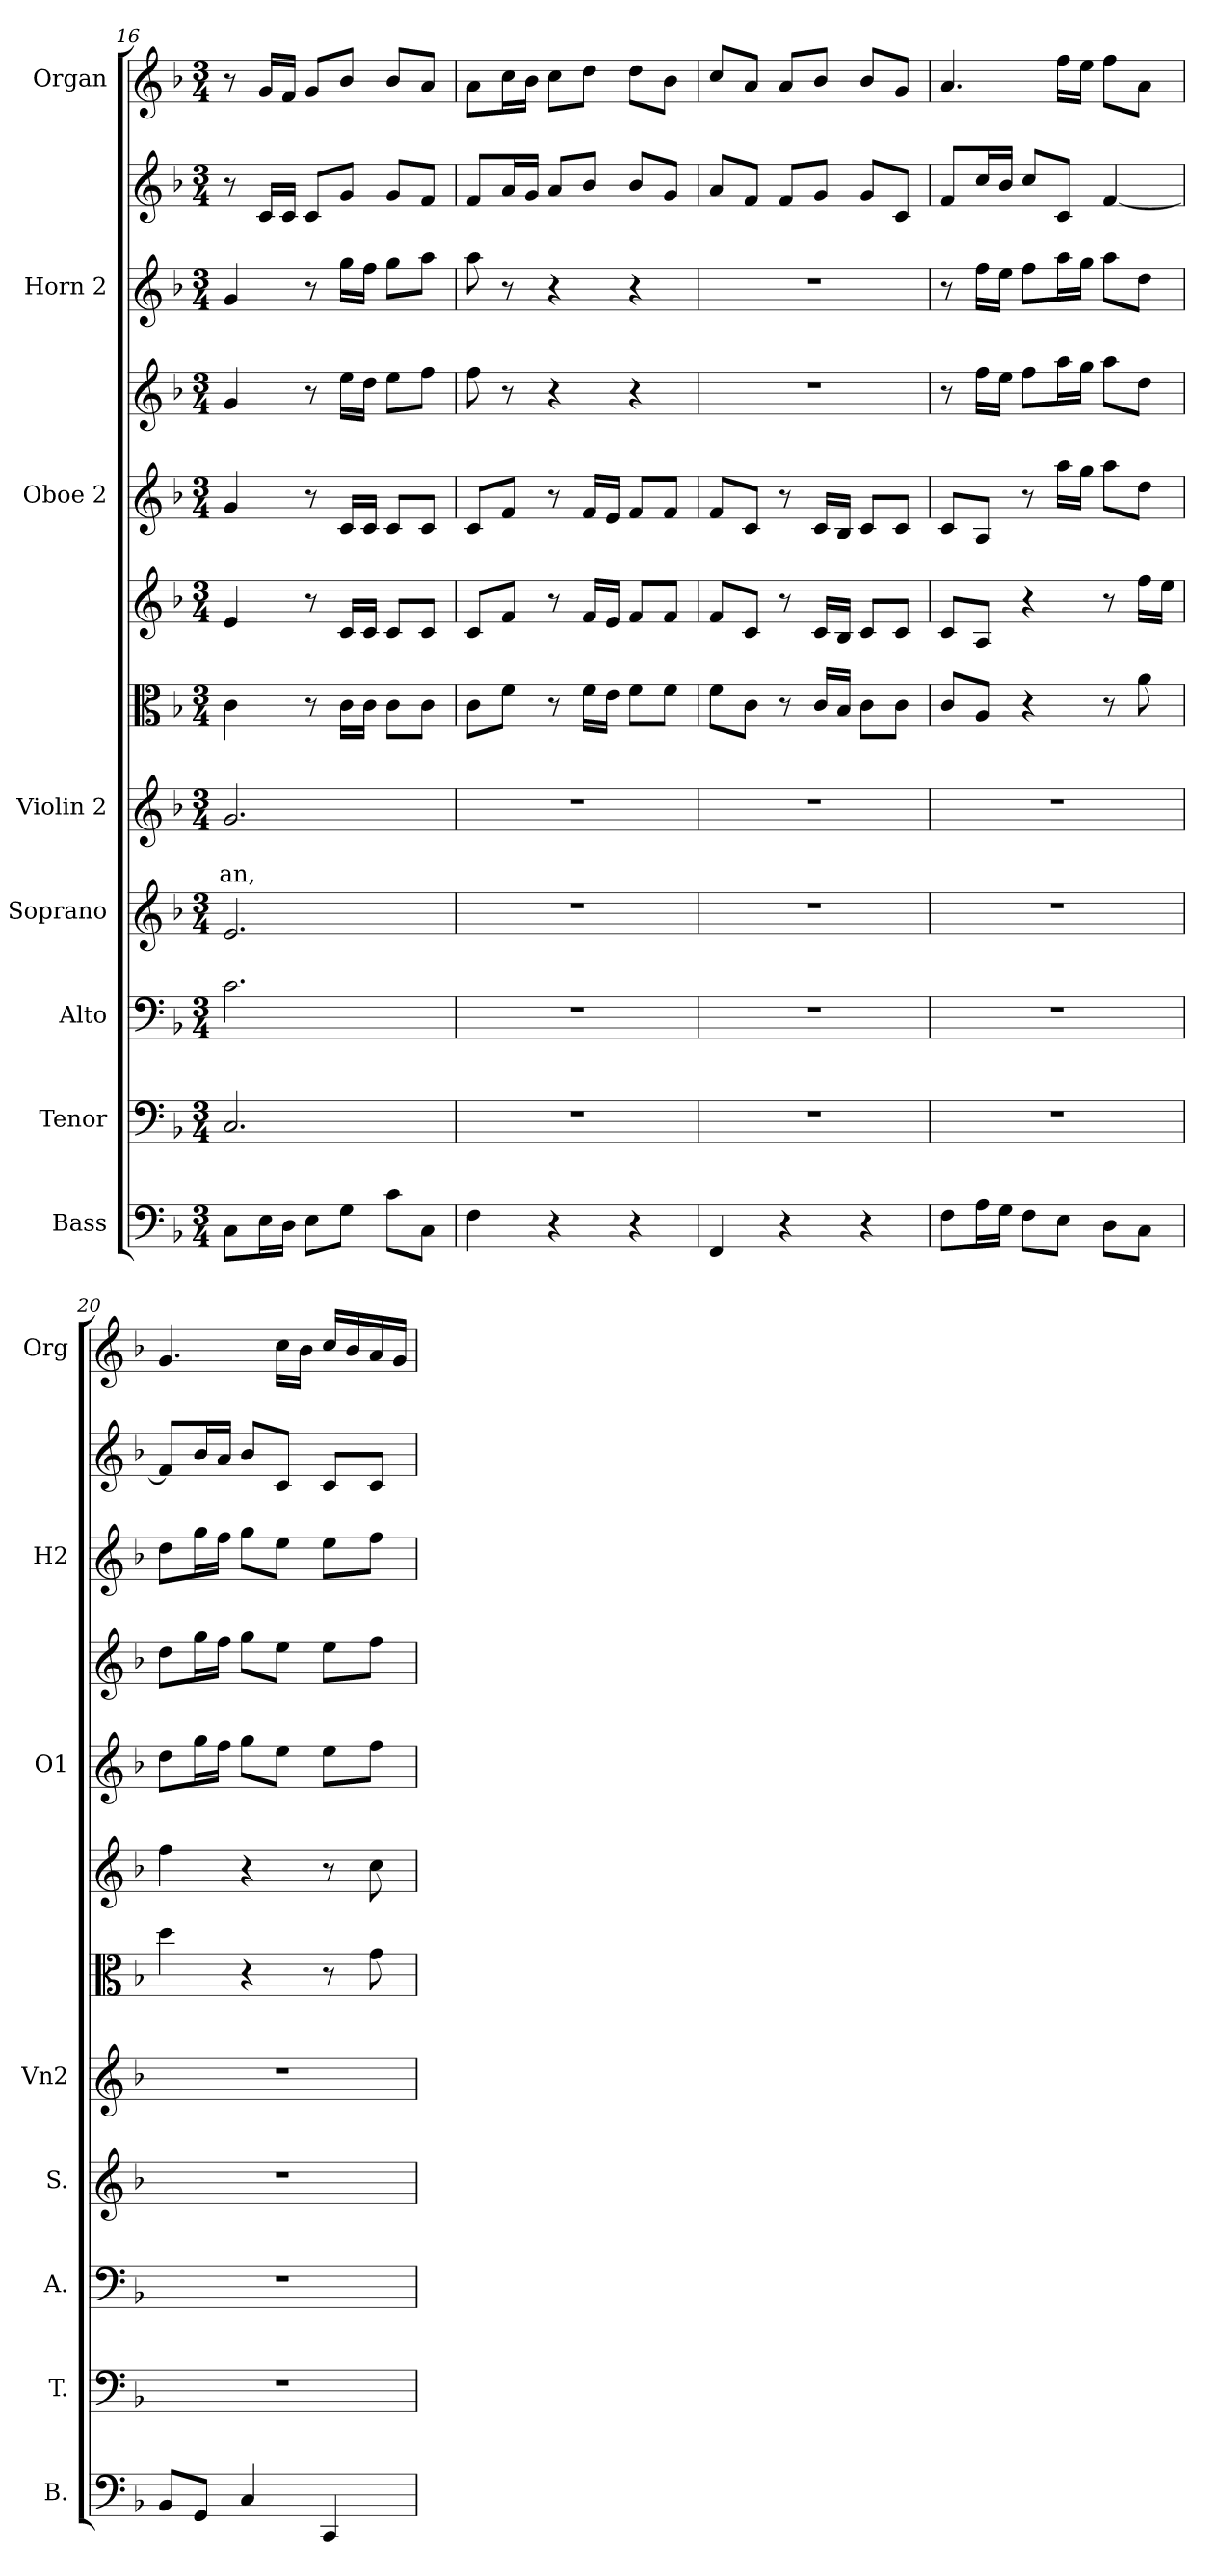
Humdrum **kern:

**kern	**kern	**kern	**kern	**kern	**text	**text	**kern	**kern	**kern	**kern	**kern	**kern	**kern
*part8	*part7	*part6	*part5	*part4	*part4	*part4	*part4	*part4	*part3	*part3	*part2	*part2	*part1
*staff12	*staff11	*staff10	*staff9	*staff8	*staff8	*staff8	*staff7	*staff6	*staff5	*staff4	*staff3	*staff2	*staff1
*I"Bass	*I"Tenor	*I"Alto	*I"Soprano	*I"Violin 2	*	*	*	*	*I"Oboe 2	*	*I"Horn 2	*	*I"Organ
*I'B.	*I'T.	*I'A.	*I'S.	*I'Vn2	*	*	*	*	*I'O1	*	*I'H2	*	*I'Org
*clefF4	*clefF4	*clefF4	*clefG2	*clefG2	*	*	*clefC3	*clefG2	*clefG2	*clefG2	*clefG2	*clefG2	*clefG2
*k[b-]	*k[b-]	*k[b-]	*k[b-]	*k[b-]	*	*	*k[b-]	*k[b-]	*k[b-]	*k[b-]	*k[b-]	*k[b-]	*k[b-]
*F:	*F:	*F:	*F:	*F:	*	*	*F:	*F:	*F:	*F:	*F:	*F:	*F:
*M3/4	*M3/4	*M3/4	*M3/4	*M3/4	*	*	*M3/4	*M3/4	*M3/4	*M3/4	*M3/4	*M3/4	*M3/4
=16	=16	=16	=16	=16	=16	=16	=16	=16	=16	=16	=16	=16	=16
8C\L	2.C/	2.c\	2.e/	2.g/	.	an,	4c\	4e/	4g/	4g/	4g/	8r	8r
16E\L	.	.	.	.	.	.	.	.	.	.	.	16c/LL	16g/LL
16D\JJ	.	.	.	.	.	.	.	.	.	.	.	16c/JJ	16f/JJ
8E\L	.	.	.	.	.	.	8r	8r	8r	8r	8r	8c/L	8g/L
8G\J	.	.	.	.	.	.	16c\LL	16c/LL	16c/LL	16ee\LL	16gg\LL	8g/J	8b-/J
.	.	.	.	.	.	.	16c\JJ	16c/JJ	16c/JJ	16dd\JJ	16ff\JJ	.	.
8c\L	.	.	.	.	.	.	8c\L	8c/L	8c/L	8ee\L	8gg\L	8g/L	8b-/L
8C\J	.	.	.	.	.	.	8c\J	8c/J	8c/J	8ff\J	8aa\J	8f/J	8a/J
!!LO:PB:g=z
=17	=17	=17	=17	=17	=17	=17	=17	=17	=17	=17	=17	=17	=17
4F\	2.r	2.r	2.r	2.r	.	.	8c\L	8c/L	8c/L	8ff\	8aa\	8f/L	8a\L
.	.	.	.	.	.	.	8f\J	8f/J	8f/J	8r	8r	16a/L	16cc\L
.	.	.	.	.	.	.	.	.	.	.	.	16g/JJ	16b-\JJ
4r	.	.	.	.	.	.	8r	8r	8r	4r	4r	8a/L	8cc\L
.	.	.	.	.	.	.	16f\LL	16f/LL	16f/LL	.	.	8b-/J	8dd\J
.	.	.	.	.	.	.	16e\JJ	16e/JJ	16e/JJ	.	.	.	.
4r	.	.	.	.	.	.	8f\L	8f/L	8f/L	4r	4r	8b-/L	8dd\L
.	.	.	.	.	.	.	8f\J	8f/J	8f/J	.	.	8g/J	8b-\J
=18	=18	=18	=18	=18	=18	=18	=18	=18	=18	=18	=18	=18	=18
4FF/	2.r	2.r	2.r	2.r	.	.	8f\L	8f/L	8f/L	2.r	2.r	8a/L	8cc/L
.	.	.	.	.	.	.	8c\J	8c/J	8c/J	.	.	8f/J	8a/J
4r	.	.	.	.	.	.	8r	8r	8r	.	.	8f/L	8a/L
.	.	.	.	.	.	.	16c/LL	16c/LL	16c/LL	.	.	8g/J	8b-/J
.	.	.	.	.	.	.	16B-/JJ	16B-/JJ	16B-/JJ	.	.	.	.
4r	.	.	.	.	.	.	8c\L	8c/L	8c/L	.	.	8g/L	8b-/L
.	.	.	.	.	.	.	8c\J	8c/J	8c/J	.	.	8c/J	8g/J
=19	=19	=19	=19	=19	=19	=19	=19	=19	=19	=19	=19	=19	=19
8F\L	2.r	2.r	2.r	2.r	.	.	8c/L	8c/L	8c/L	8r	8r	8f/L	4.a/
16A\L	.	.	.	.	.	.	8A/J	8A/J	8A/J	16ff\LL	16ff\LL	16cc/L	.
16G\JJ	.	.	.	.	.	.	.	.	.	16ee\JJ	16ee\JJ	16b-/JJ	.
8F\L	.	.	.	.	.	.	4r	4r	8r	8ff\L	8ff\L	8cc/L	.
8E\J	.	.	.	.	.	.	.	.	16aa\LL	16aa\L	16aa\L	8c/J	16ff\LL
.	.	.	.	.	.	.	.	.	16gg\JJ	16gg\JJ	16gg\JJ	.	16ee\JJ
8D\L	.	.	.	.	.	.	8r	8r	8aa\L	8aa\L	8aa\L	[4f/	8ff\L
8C\J	.	.	.	.	.	.	8a\	16ff\LL	8dd\J	8dd\J	8dd\J	.	8a\J
.	.	.	.	.	.	.	.	16ee\JJ	.	.	.	.	.
=20	=20	=20	=20	=20	=20	=20	=20	=20	=20	=20	=20	=20	=20
8BB-/L	2.r	2.r	2.r	2.r	.	.	4dd\	4ff\	8dd\L	8dd\L	8dd\L	8f/L]	4.g/
8GG/J	.	.	.	.	.	.	.	.	16gg\L	16gg\L	16gg\L	16b-/L	.
.	.	.	.	.	.	.	.	.	16ff\JJ	16ff\JJ	16ff\JJ	16a/JJ	.
4C/	.	.	.	.	.	.	4r	4r	8gg\L	8gg\L	8gg\L	8b-/L	.
.	.	.	.	.	.	.	.	.	8ee\J	8ee\J	8ee\J	8c/J	16cc\LL
.	.	.	.	.	.	.	.	.	.	.	.	.	16b-\JJ
4CC/	.	.	.	.	.	.	8r	8r	8ee\L	8ee\L	8ee\L	8c/L	16cc/LL
.	.	.	.	.	.	.	.	.	.	.	.	.	16b-/
.	.	.	.	.	.	.	8g\	8cc\	8ff\J	8ff\J	8ff\J	8c/J	16a/
.	.	.	.	.	.	.	.	.	.	.	.	.	16g/JJ
=	=	=	=	=	=	=	=	=	=	=	=	=	=
*-	*-	*-	*-	*-	*-	*-	*-	*-	*-	*-	*-	*-	*-
